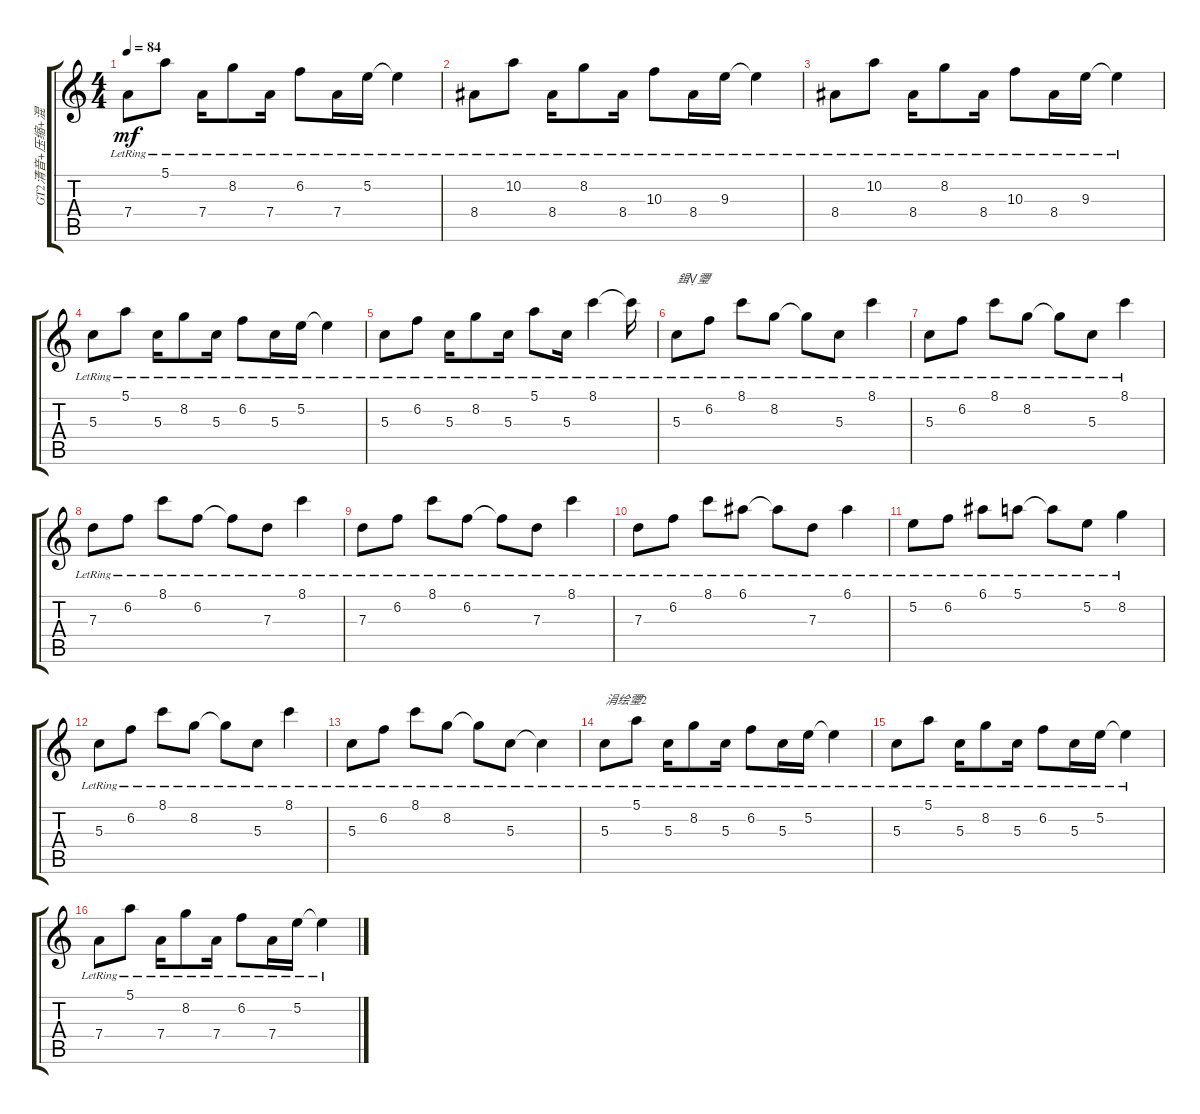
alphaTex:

\track ("GT2清音+压缩+混响" "GT2清音+压缩+混") {instrument acousticguitarnylon}
\staff {score tabs}
\tuning (E4 B3 G3 D3 A2 E2) {hide}
\ts (4 4)
\tempo 84
\clef g2
\ks c
7.4{lr}.8{dy mf} 5.1{lr}.8 7.4{lr}.16 8.2{lr}.8 7.4{lr}.16 6.2{lr}.8 7.4{lr}.16 5.2{lr}.16 5.2{lr t}.4 |
8.4{lr}.8 10.2{lr}.8 8.4{lr}.16 8.2{lr}.8 8.4{lr}.16 10.3{lr}.8 8.4{lr}.16 9.3{lr}.16 9.3{lr t}.4 |
8.4{lr}.8 10.2{lr}.8 8.4{lr}.16 8.2{lr}.8 8.4{lr}.16 10.3{lr}.8 8.4{lr}.16 9.3{lr}.16 9.3{lr t}.4 |
5.3{lr}.8 5.1{lr}.8 5.3{lr}.16 8.2{lr}.8 5.3{lr}.16 6.2{lr}.8 5.3{lr}.16 5.2{lr}.16 5.2{lr t}.4 |
5.3{lr}.8 6.2{lr}.8 5.3{lr}.16 8.2{lr}.8 5.3{lr}.16 5.1{lr}.8 5.3{lr}.16 8.1{lr}.4 8.1{lr t}.16 |
5.3{lr}.8{txt "鍓瓕"} 6.2{lr}.8 8.1{lr}.8 8.2{lr}.8 8.2{lr t}.8 5.3{lr}.8 8.1{lr}.4 |
5.3{lr}.8 6.2{lr}.8 8.1{lr}.8 8.2{lr}.8 8.2{lr t}.8 5.3{lr}.8 8.1{lr}.4 |
7.3{lr}.8 6.2{lr}.8 8.1{lr}.8 6.2{lr}.8 6.2{lr t}.8 7.3{lr}.8 8.1{lr}.4 |
7.3{lr}.8 6.2{lr}.8 8.1{lr}.8 6.2{lr}.8 6.2{lr t}.8 7.3{lr}.8 8.1{lr}.4 |
7.3{lr}.8 6.2{lr}.8 8.1{lr}.8 6.1{lr}.8 6.1{lr t}.8 7.3{lr}.8 6.1{lr}.4 |
5.2{lr}.8 6.2{lr}.8 6.1{lr}.8 5.1{lr}.8 5.1{lr t}.8 5.2{lr}.8 8.2{lr}.4 |
5.3{lr}.8 6.2{lr}.8 8.1{lr}.8 8.2{lr}.8 8.2{lr t}.8 5.3{lr}.8 8.1{lr}.4 |
5.3{lr}.8 6.2{lr}.8 8.1{lr}.8 8.2{lr}.8 8.2{lr t}.8 5.3{lr}.8 5.3{lr t}.4 |
5.3{lr}.8{txt "涓绘瓕2"} 5.1{lr}.8 5.3{lr}.16 8.2{lr}.8 5.3{lr}.16 6.2{lr}.8 5.3{lr}.16 5.2{lr}.16 5.2{lr t}.4 |
5.3{lr}.8 5.1{lr}.8 5.3{lr}.16 8.2{lr}.8 5.3{lr}.16 6.2{lr}.8 5.3{lr}.16 5.2{lr}.16 5.2{lr t}.4 |
7.4{lr}.8 5.1{lr}.8 7.4{lr}.16 8.2{lr}.8 7.4{lr}.16 6.2{lr}.8 7.4{lr}.16 5.2{lr}.16 5.2{lr t}.4
